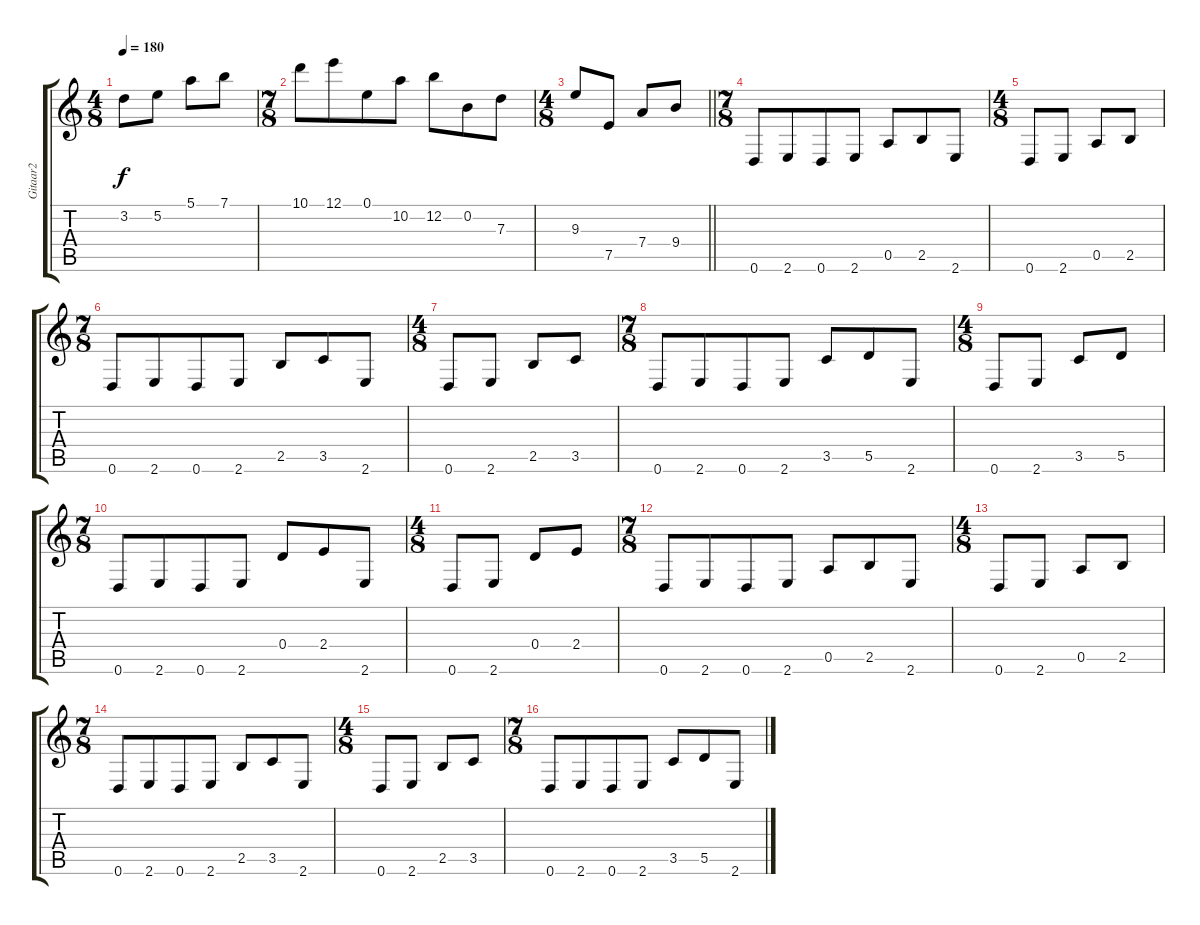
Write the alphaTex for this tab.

\track ("Gitaar2" "Gitaar2") {instrument distortionguitar}
\staff {score tabs}
\tuning (E4 B3 G3 D3 A2 D2) {hide}
\ts (4 8)
\tempo 180
\clef g2
\ks c
3.2.8{dy f} 5.2.8 5.1.8 7.1.8 |
\ts (7 8)
10.1.8 12.1.8 0.1.8 10.2.8 12.2.8 0.2.8 7.3.8 |
\ts (4 8)
\barLineRight lightlight
9.3.8 7.5.8 7.4.8 9.4.8 |
\ts (7 8)
0.6.8{volume 16 balance 8} 2.6.8 0.6.8 2.6.8 0.5.8 2.5.8 2.6.8 |
\ts (4 8)
0.6.8 2.6.8 0.5.8 2.5.8 |
\ts (7 8)
0.6.8 2.6.8 0.6.8 2.6.8 2.5.8 3.5.8 2.6.8 |
\ts (4 8)
0.6.8 2.6.8 2.5.8 3.5.8 |
\ts (7 8)
0.6.8 2.6.8 0.6.8 2.6.8 3.5.8 5.5.8 2.6.8 |
\ts (4 8)
0.6.8 2.6.8 3.5.8 5.5.8 |
\ts (7 8)
0.6.8 2.6.8 0.6.8 2.6.8 0.4.8 2.4.8 2.6.8 |
\ts (4 8)
0.6.8 2.6.8 0.4.8 2.4.8 |
\ts (7 8)
0.6.8{volume 16 balance 8} 2.6.8 0.6.8 2.6.8 0.5.8 2.5.8 2.6.8 |
\ts (4 8)
0.6.8 2.6.8 0.5.8 2.5.8 |
\ts (7 8)
0.6.8 2.6.8 0.6.8 2.6.8 2.5.8 3.5.8 2.6.8 |
\ts (4 8)
0.6.8 2.6.8 2.5.8 3.5.8 |
\ts (7 8)
0.6.8 2.6.8 0.6.8 2.6.8 3.5.8 5.5.8 2.6.8
